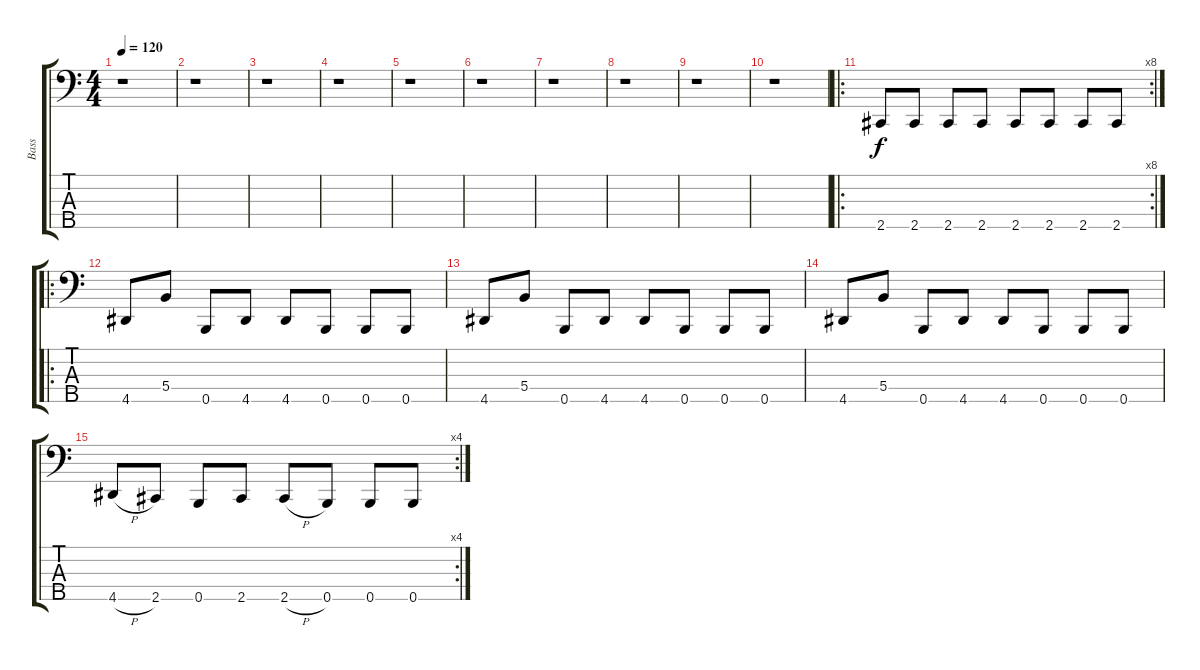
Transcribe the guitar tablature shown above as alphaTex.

\track ("Bass" "Bass") {instrument electricbasspick}
\staff {score tabs}
\tuning (Gb2 E2 B1 Gb1 B0) {hide}
\ts (4 4)
\tempo 120
\clef f4
\ks c
r.1{dy f} |
r.1 |
r.1 |
r.1 |
r.1 |
r.1 |
r.1 |
r.1 |
r.1 |
r.1 |
\ro
\rc 8
2.5.8 2.5.8 2.5.8 2.5.8 2.5.8 2.5.8 2.5.8 2.5.8 |
\ro
4.5.8 5.4.8 0.5.8 4.5.8 4.5.8 0.5.8 0.5.8 0.5.8 |
4.5.8 5.4.8 0.5.8 4.5.8 4.5.8 0.5.8 0.5.8 0.5.8 |
4.5.8 5.4.8 0.5.8 4.5.8 4.5.8 0.5.8 0.5.8 0.5.8 |
\rc 4
4.5{h}.8 2.5.8 0.5.8 2.5.8 2.5{h}.8 0.5.8 0.5.8 0.5.8
